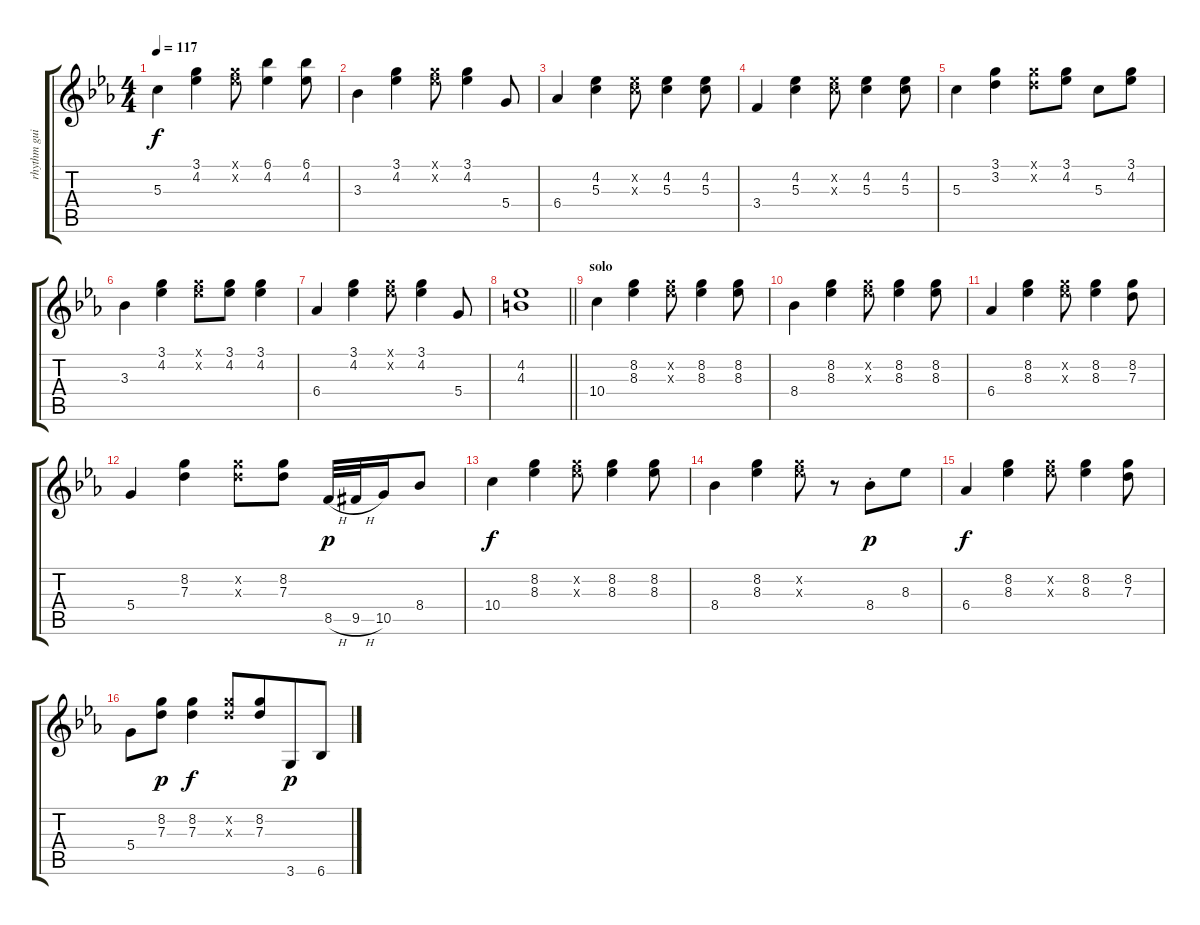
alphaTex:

\track ("rhythm guitar" "rhythm gui") {instrument acousticguitarsteel}
\staff {score tabs}
\tuning (E4 B3 G3 D3 A2 E2) {hide}
\ts (4 4)
\tempo 117
\clef g2
\ks cminor
5.3.4{dy f} (3.1 4.2).4 (3.1{x} 4.2{x}).8 (6.1 4.2).4 (6.1 4.2).8 |
3.3.4 (3.1 4.2).4 (3.1{x} 4.2{x}).8 (3.1 4.2).4 5.4.8 |
6.4.4 (4.2 5.3).4 (4.2{x} 5.3{x}).8 (4.2 5.3).4 (4.2 5.3).8 |
3.4.4 (4.2 5.3).4 (4.2{x} 5.3{x}).8 (4.2 5.3).4 (4.2 5.3).8 |
5.3.4 (3.1 3.2).4 (3.1{x} 3.2{x}).8 (3.1 4.2).8 5.3.8 (3.1 4.2).8 |
3.3.4 (3.1 4.2).4 (3.1{x} 4.2{x}).8 (3.1 4.2).8 (3.1 4.2).4 |
6.4.4 (3.1 4.2).4 (3.1{x} 4.2{x}).8 (3.1 4.2).4 5.4.8 |
\barLineRight lightlight
(4.2 4.3).1 |
\section ("" "solo")
10.4.4 (8.2 8.3).4 (8.2{x} 8.3{x}).8 (8.2 8.3).4 (8.2 8.3).8 |
8.4.4 (8.2 8.3).4 (8.2{x} 8.3{x}).8 (8.2 8.3).4 (8.2 8.3).8 |
6.4.4 (8.2 8.3).4 (8.2{x} 8.3{x}).8 (8.2 8.3).4 (8.2 7.3).8 |
5.4.4 (8.2 7.3).4 (8.2{x} 7.3{x}).8 (8.2 7.3).8 8.5{h}.32{dy p} 9.5{h acc #}.32 10.5.16 8.4.8 |
10.4.4{dy f} (8.2 8.3).4 (8.2{x} 8.3{x}).8 (8.2 8.3).4 (8.2 8.3).8 |
8.4.4 (8.2 8.3).4 (8.2{x} 8.3{x}).8 r.8 8.4{st}.8{dy p} 8.3.8 |
6.4.4{dy f} (8.2 8.3).4 (8.2{x} 8.3{x}).8 (8.2 8.3).4 (8.2 7.3).8 |
5.4.8 (8.2 7.3).8{dy p} (8.2 7.3).4{dy f} (8.2{x} 7.3{x}).8 (8.2 7.3).8{beam merge} 3.6.8{dy p} 6.6.8
